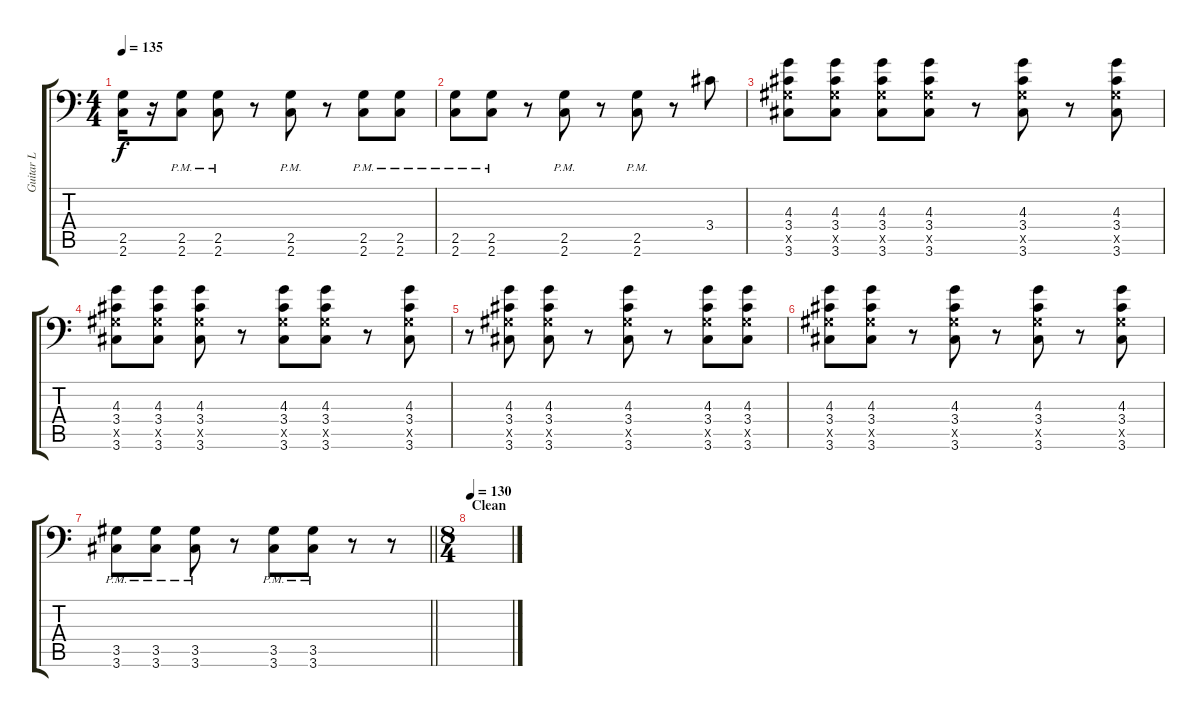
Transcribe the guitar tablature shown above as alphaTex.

\track ("Guitar L" "Guitar L") {instrument distortionguitar}
\staff {score tabs}
\tuning (C4 G3 Eb3 Bb2 F2 Bb1) {hide}
\ts (4 4)
\tempo 135
\clef f4
\ks c
(2.5{t} 2.6{t}).16{dy f} r.16 (2.5{pm} 2.6{pm}).8 (2.5{pm} 2.6{pm}).8 r.8 (2.5{pm} 2.6{pm}).8 r.8 (2.5{pm} 2.6{pm}).8 (2.5{pm} 2.6{pm}).8 |
(2.5{pm} 2.6{pm}).8 (2.5{pm} 2.6{pm}).8 r.8 (2.5{pm} 2.6{pm}).8 r.8 (2.5{pm} 2.6{pm}).8 r.8 3.4.8 |
(4.3 3.4 3.5{x} 3.6).8 (4.3 3.4 3.5{x} 3.6).8 (4.3 3.4 3.5{x} 3.6).8 (4.3 3.4 3.5{x} 3.6).8 r.8 (4.3 3.4 3.5{x} 3.6).8 r.8 (4.3 3.4 3.5{x} 3.6).8 |
(4.3 3.4 3.5{x} 3.6).8 (4.3 3.4 3.5{x} 3.6).8 (4.3 3.4 3.5{x} 3.6).8 r.8 (4.3 3.4 3.5{x} 3.6).8 (4.3 3.4 3.5{x} 3.6).8 r.8 (4.3 3.4 3.5{x} 3.6).8 |
r.8 (4.3 3.4 3.5{x} 3.6).8 (4.3 3.4 3.5{x} 3.6).8 r.8 (4.3 3.4 3.5{x} 3.6).8 r.8 (4.3 3.4 3.5{x} 3.6).8 (4.3 3.4 3.5{x} 3.6).8 |
(4.3 3.4 3.5{x} 3.6).8 (4.3 3.4 3.5{x} 3.6).8 r.8 (4.3 3.4 3.5{x} 3.6).8 r.8 (4.3 3.4 3.5{x} 3.6).8 r.8 (4.3 3.4 3.5{x} 3.6).8 |
\barLineRight lightlight
(3.5{pm} 3.6{pm}).8 (3.5{pm} 3.6{pm}).8 (3.5{pm} 3.6{pm}).8 r.8 (3.5{pm} 3.6{pm}).8 (3.5{pm} 3.6{pm}).8 r.8 r.8 |
\ts (8 4)
\section ("" "Clean")
\tempo 130
